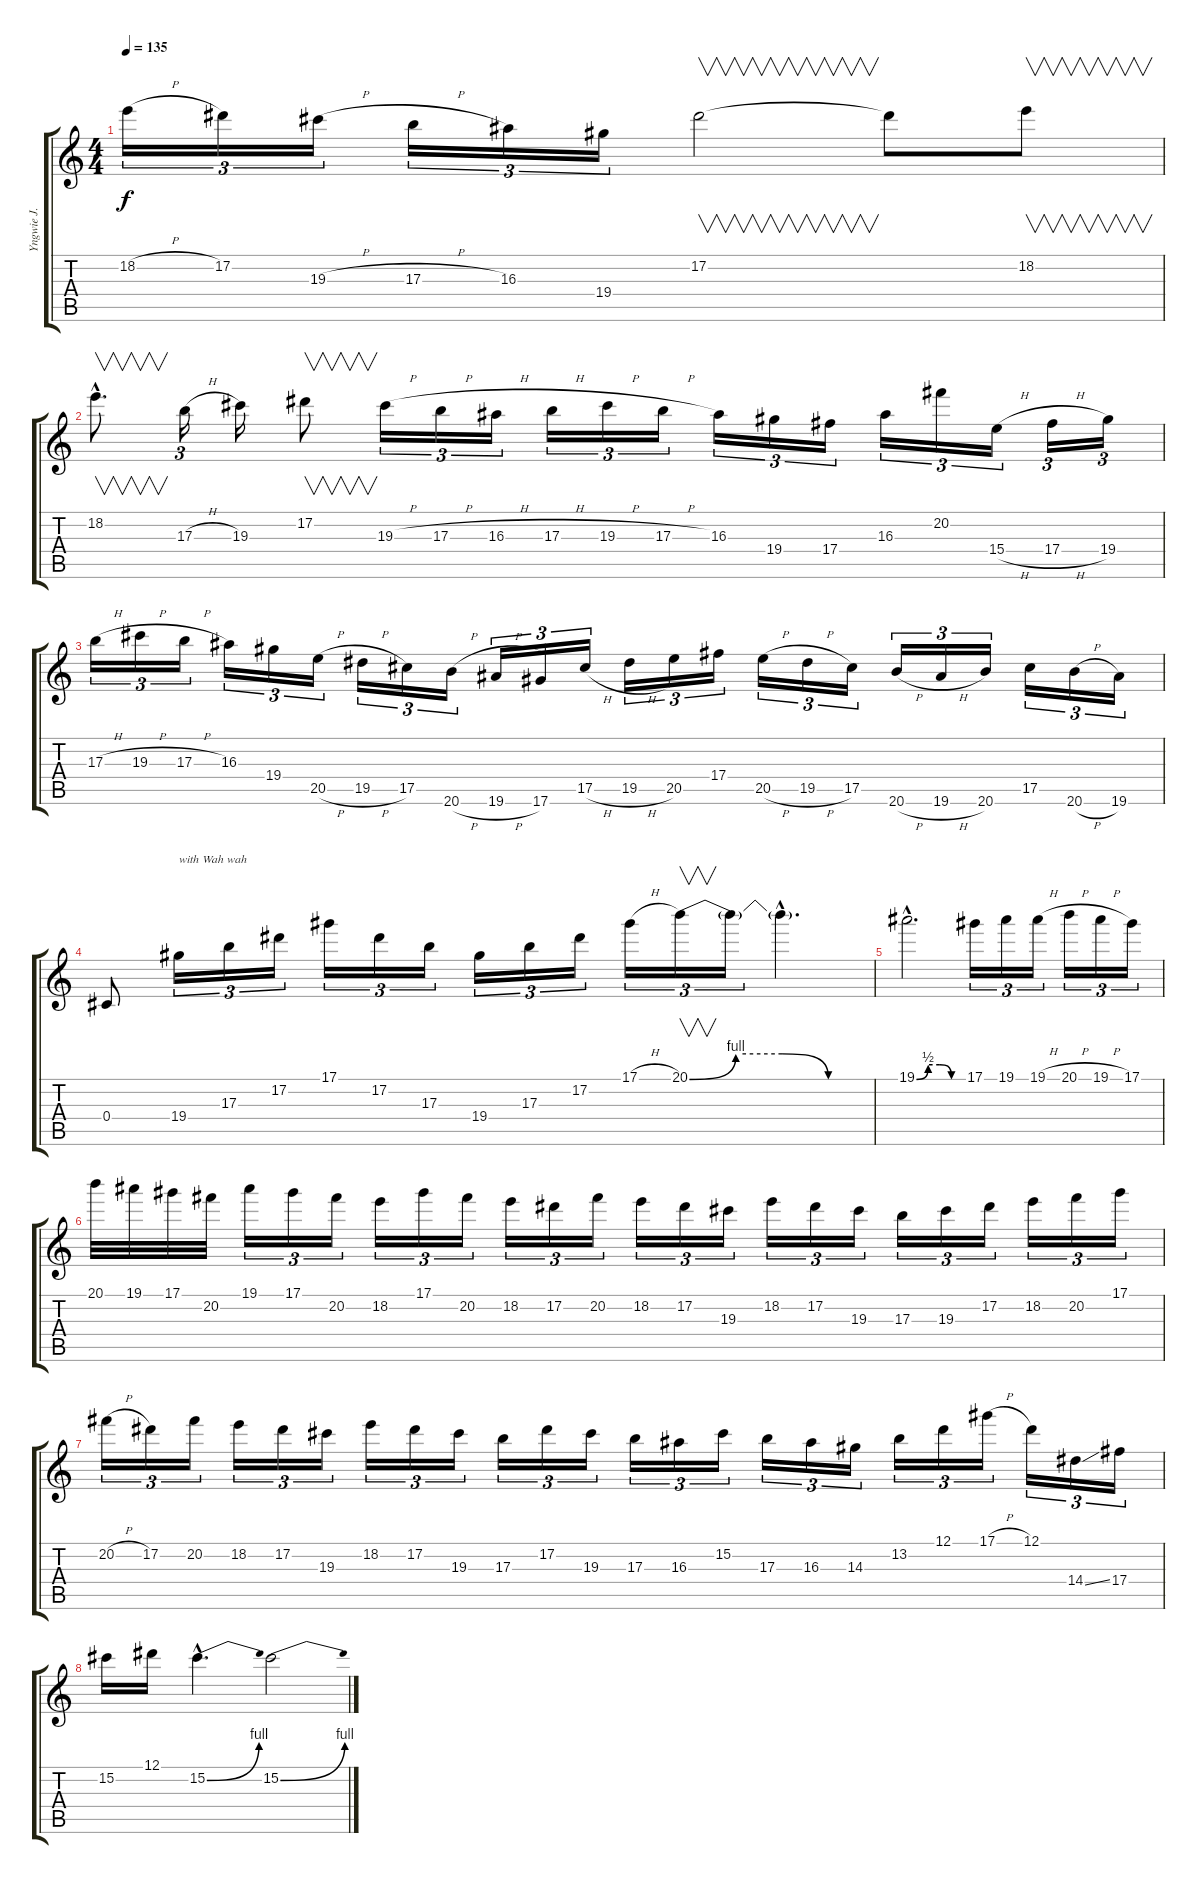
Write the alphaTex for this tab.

\track ("Yngwie J. Malmsteen" "Yngwie J. ") {instrument overdrivenguitar}
\staff {score tabs}
\tuning (Eb4 Bb3 Gb3 Db3 Ab2 Eb2) {hide}
\ts (4 4)
\tempo 135
\clef g2
\ks c
18.2{h}.16{tu (3 2) dy f} 17.2.16{tu (3 2)} 19.3{h}.16{tu (3 2)} 17.3{h}.16{tu (3 2)} 16.3.16{tu (3 2)} 19.4.16{tu (3 2)} 17.2.2{v} 17.2{t}.8 18.2.8{v} |
18.2{hac}.8{v d} 17.3{h}.16{tu (3 2)} 19.3.16 17.2.8{v} 19.3{h}.16{tu (3 2)} 17.3{h}.16{tu (3 2)} 16.3{h}.16{tu (3 2)} 17.3{h}.16{tu (3 2)} 19.3{h}.16{tu (3 2)} 17.3{h}.16{tu (3 2)} 16.3.16{tu (3 2)} 19.4.16{tu (3 2)} 17.4.16{tu (3 2)} 16.3.16{tu (3 2)} 20.2.16{tu (3 2)} 15.4{h}.16{tu (3 2)} 17.4{h}.16{tu (3 2)} 19.4.16{tu (3 2)} |
17.3{h}.16{tu (3 2)} 19.3{h}.16{tu (3 2)} 17.3{h}.16{tu (3 2)} 16.3.16{tu (3 2)} 19.4.16{tu (3 2)} 20.5{h}.16{tu (3 2)} 19.5{h}.16{tu (3 2)} 17.5.16{tu (3 2)} 20.6{h}.16{tu (3 2)} 19.6{h}.16{tu (3 2)} 17.6.16{tu (3 2)} 17.5{h}.16{tu (3 2)} 19.5{h}.16{tu (3 2)} 20.5.16{tu (3 2)} 17.4.16{tu (3 2)} 20.5{h}.16{tu (3 2)} 19.5{h}.16{tu (3 2)} 17.5.16{tu (3 2)} 20.6{h}.16{tu (3 2)} 19.6{h}.16{tu (3 2)} 20.6.16{tu (3 2)} 17.5.16{tu (3 2)} 20.6{h}.16{tu (3 2)} 19.6.16{tu (3 2)} |
0.4.8 19.4.16{tu (3 2) txt "with Wah wah"} 17.3.16{tu (3 2)} 17.2.16{tu (3 2)} 17.1.16{tu (3 2)} 17.2.16{tu (3 2)} 17.3.16{tu (3 2)} 19.4.16{tu (3 2)} 17.3.16{tu (3 2)} 17.2.16{tu (3 2)} 17.1{h}.16{tu (3 2)} 20.1{be (custom 0 0 15 4 30 4 45 0 60 0)}.16{v tu (3 2)} 20.1{t}.16{tu (3 2)} 20.1{hac t}.4{d} |
19.1{be (custom 0 0 15 2 30 2 45 0 60 0) hac}.2{d} 17.1.16{tu (3 2)} 19.1.16{tu (3 2)} 19.1{h}.16{tu (3 2)} 20.1{h}.16{tu (3 2)} 19.1{h}.16{tu (3 2)} 17.1.16{tu (3 2)} |
20.1.32 19.1.32 17.1.32 20.2.32 19.1.16{tu (3 2)} 17.1.16{tu (3 2)} 20.2.16{tu (3 2)} 18.2.16{tu (3 2)} 17.1.16{tu (3 2)} 20.2.16{tu (3 2)} 18.2.16{tu (3 2)} 17.2.16{tu (3 2)} 20.2.16{tu (3 2)} 18.2.16{tu (3 2)} 17.2.16{tu (3 2)} 19.3.16{tu (3 2)} 18.2.16{tu (3 2)} 17.2.16{tu (3 2)} 19.3.16{tu (3 2)} 17.3.16{tu (3 2)} 19.3.16{tu (3 2)} 17.2.16{tu (3 2)} 18.2.16{tu (3 2)} 20.2.16{tu (3 2)} 17.1.16{tu (3 2)} |
20.2{h}.16{tu (3 2)} 17.2.16{tu (3 2)} 20.2.16{tu (3 2)} 18.2.16{tu (3 2)} 17.2.16{tu (3 2)} 19.3.16{tu (3 2)} 18.2.16{tu (3 2)} 17.2.16{tu (3 2)} 19.3.16{tu (3 2)} 17.3.16{tu (3 2)} 17.2.16{tu (3 2)} 19.3.16{tu (3 2)} 17.3.16{tu (3 2)} 16.3.16{tu (3 2)} 15.2.16{tu (3 2)} 17.3.16{tu (3 2)} 16.3.16{tu (3 2)} 14.3.16{tu (3 2)} 13.2.16{tu (3 2)} 12.1.16{tu (3 2)} 17.1{h}.16{tu (3 2)} 12.1.16{tu (3 2)} 14.4{ss}.16{tu (3 2)} 17.4.16{tu (3 2)} |
15.2.16 12.1.16 15.2{be (bend 0 0 60 4) hac}.4{d} 15.2{be (bend 0 0 60 4)}.2
